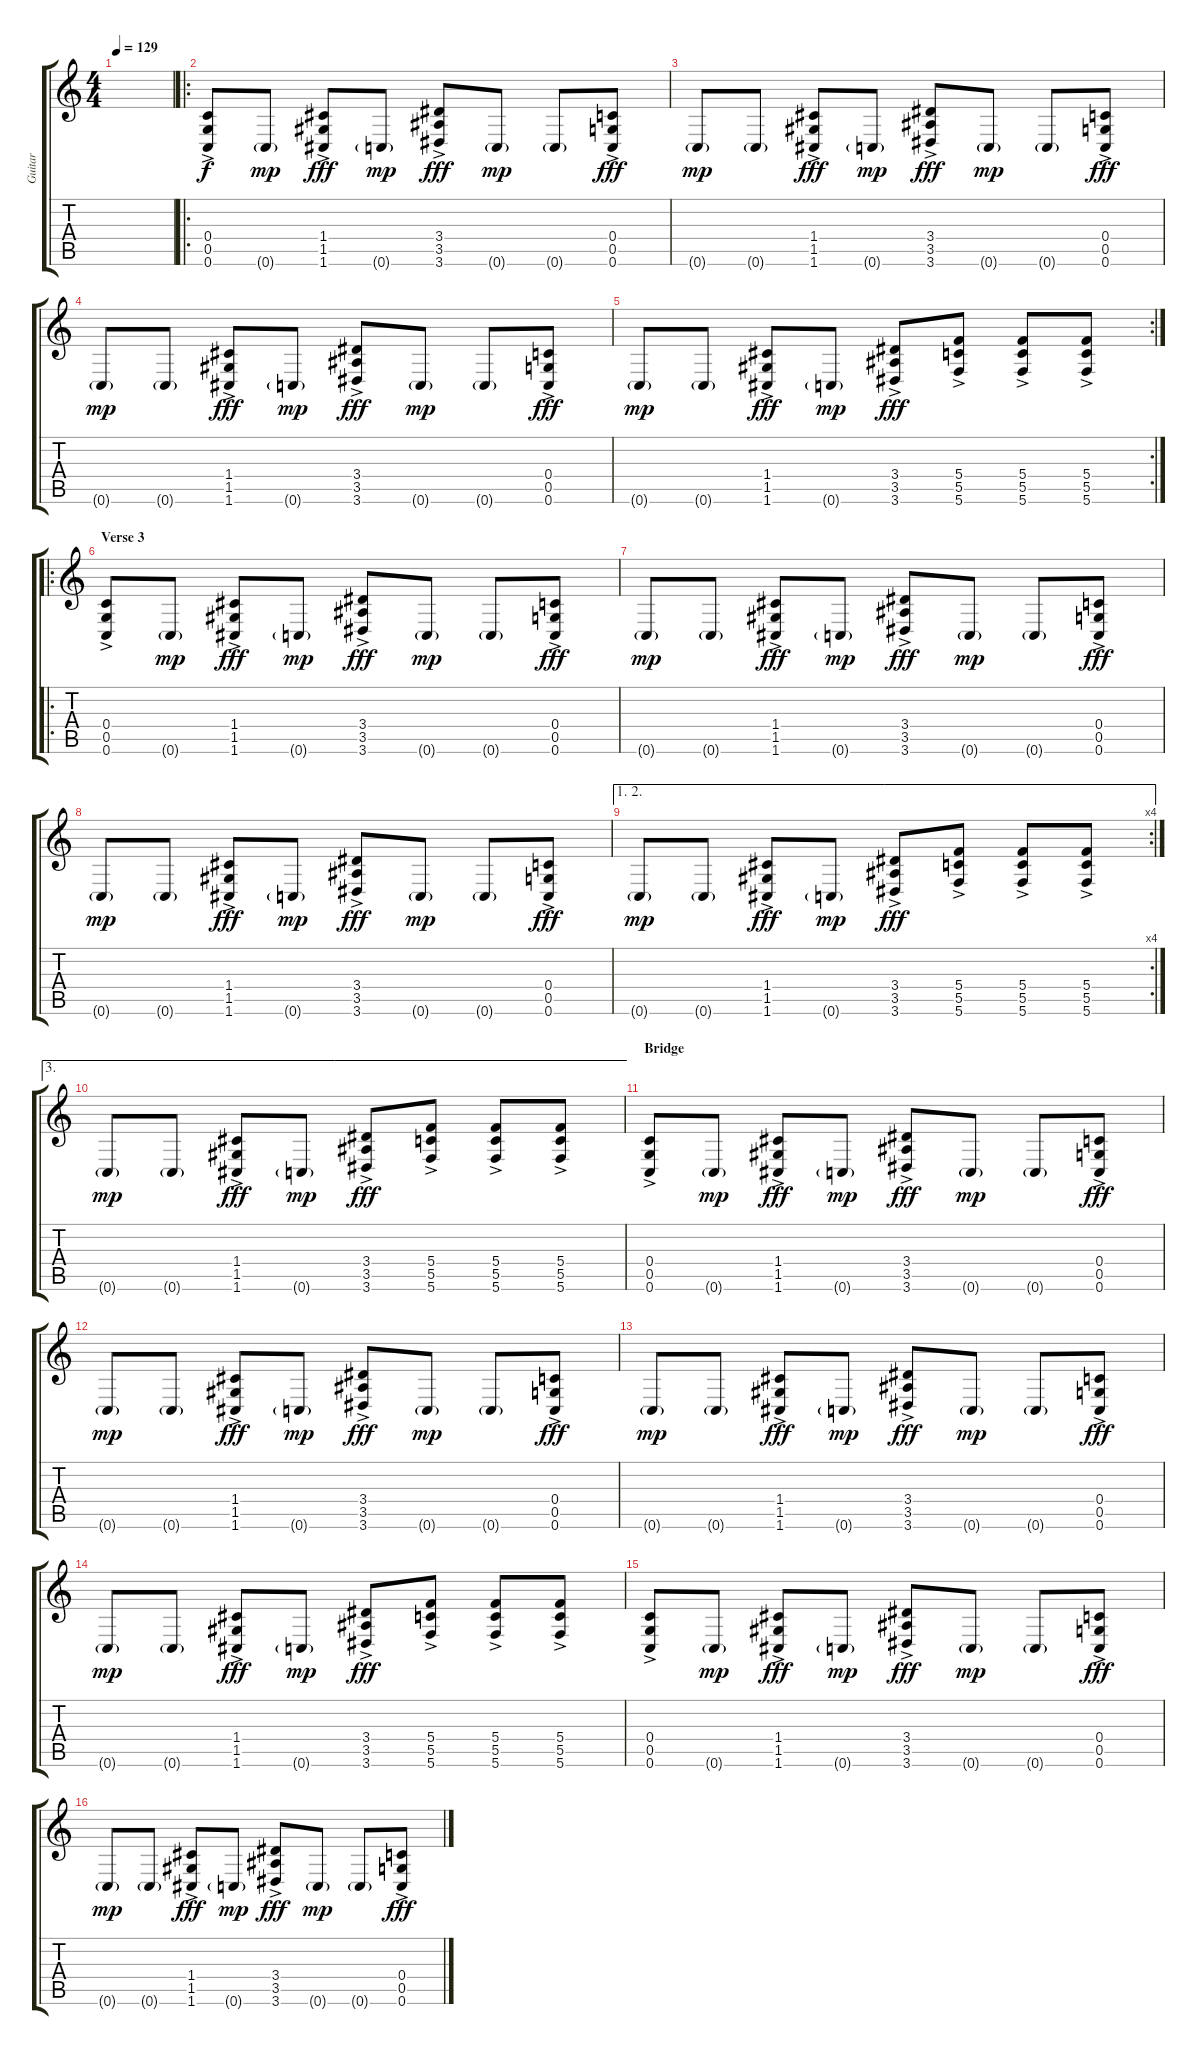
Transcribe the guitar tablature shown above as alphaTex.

\track ("Guitar" "Guitar") {instrument acousticguitarsteel}
\staff {score tabs}
\tuning (D4 A3 F3 C3 G2 C2) {hide}
\ts (4 4)
\tempo 129
\clef g2
\ks c
|
\ro
(0.4{ac} 0.5 0.6).8 0.6{g}.8{dy mp} (1.4{ac} 1.5 1.6).8{dy fff} 0.6{g}.8{dy mp} (3.4{ac} 3.5 3.6).8{dy fff} 0.6{g}.8{dy mp} 0.6{g}.8 (0.4{ac} 0.5 0.6).8{dy fff} |
0.6{g}.8{dy mp} 0.6{g}.8 (1.4{ac} 1.5 1.6).8{dy fff} 0.6{g}.8{dy mp} (3.4{ac} 3.5 3.6).8{dy fff} 0.6{g}.8{dy mp} 0.6{g}.8 (0.4{ac} 0.5 0.6).8{dy fff} |
0.6{g}.8{dy mp} 0.6{g}.8 (1.4{ac} 1.5 1.6).8{dy fff} 0.6{g}.8{dy mp} (3.4{ac} 3.5 3.6).8{dy fff} 0.6{g}.8{dy mp} 0.6{g}.8 (0.4{ac} 0.5 0.6).8{dy fff} |
\rc 2
0.6{g}.8{dy mp} 0.6{g}.8 (1.4{ac} 1.5 1.6).8{dy fff} 0.6{g}.8{dy mp} (3.4{ac} 3.5 3.6).8{dy fff} (5.4{ac} 5.5 5.6).8 (5.4{ac} 5.5 5.6).8 (5.4{ac} 5.5 5.6).8 |
\ro
\section ("" "Verse 3")
(0.4{ac} 0.5 0.6).8 0.6{g}.8{dy mp} (1.4{ac} 1.5 1.6).8{dy fff} 0.6{g}.8{dy mp} (3.4{ac} 3.5 3.6).8{dy fff} 0.6{g}.8{dy mp} 0.6{g}.8 (0.4{ac} 0.5 0.6).8{dy fff} |
0.6{g}.8{dy mp} 0.6{g}.8 (1.4{ac} 1.5 1.6).8{dy fff} 0.6{g}.8{dy mp} (3.4{ac} 3.5 3.6).8{dy fff} 0.6{g}.8{dy mp} 0.6{g}.8 (0.4{ac} 0.5 0.6).8{dy fff} |
0.6{g}.8{dy mp} 0.6{g}.8 (1.4{ac} 1.5 1.6).8{dy fff} 0.6{g}.8{dy mp} (3.4{ac} 3.5 3.6).8{dy fff} 0.6{g}.8{dy mp} 0.6{g}.8 (0.4{ac} 0.5 0.6).8{dy fff} |
\ae (1 2)
\rc 4
0.6{g}.8{dy mp} 0.6{g}.8 (1.4{ac} 1.5 1.6).8{dy fff} 0.6{g}.8{dy mp} (3.4{ac} 3.5 3.6).8{dy fff} (5.4{ac} 5.5 5.6).8 (5.4{ac} 5.5 5.6).8 (5.4{ac} 5.5 5.6).8 |
\ae 3
0.6{g}.8{dy mp} 0.6{g}.8 (1.4{ac} 1.5 1.6).8{dy fff} 0.6{g}.8{dy mp} (3.4{ac} 3.5 3.6).8{dy fff} (5.4{ac} 5.5 5.6).8 (5.4{ac} 5.5 5.6).8 (5.4{ac} 5.5 5.6).8 |
\section ("" "Bridge")
(0.4{ac} 0.5 0.6).8{volume 10} 0.6{g}.8{dy mp} (1.4{ac} 1.5 1.6).8{dy fff} 0.6{g}.8{dy mp} (3.4{ac} 3.5 3.6).8{dy fff} 0.6{g}.8{dy mp} 0.6{g}.8 (0.4{ac} 0.5 0.6).8{dy fff} |
0.6{g}.8{dy mp} 0.6{g}.8 (1.4{ac} 1.5 1.6).8{dy fff} 0.6{g}.8{dy mp} (3.4{ac} 3.5 3.6).8{dy fff} 0.6{g}.8{dy mp} 0.6{g}.8 (0.4{ac} 0.5 0.6).8{dy fff} |
0.6{g}.8{dy mp} 0.6{g}.8 (1.4{ac} 1.5 1.6).8{dy fff} 0.6{g}.8{dy mp} (3.4{ac} 3.5 3.6).8{dy fff} 0.6{g}.8{dy mp} 0.6{g}.8 (0.4{ac} 0.5 0.6).8{dy fff} |
0.6{g}.8{dy mp} 0.6{g}.8 (1.4{ac} 1.5 1.6).8{dy fff} 0.6{g}.8{dy mp} (3.4{ac} 3.5 3.6).8{dy fff} (5.4 5.5{ac} 5.6).8 (5.4 5.5{ac} 5.6).8 (5.4 5.5{ac} 5.6).8 |
(0.4{ac} 0.5 0.6).8{volume 10} 0.6{g}.8{dy mp} (1.4{ac} 1.5 1.6).8{dy fff} 0.6{g}.8{dy mp} (3.4{ac} 3.5 3.6).8{dy fff} 0.6{g}.8{dy mp} 0.6{g}.8 (0.4{ac} 0.5 0.6).8{dy fff} |
0.6{g}.8{dy mp} 0.6{g}.8 (1.4{ac} 1.5 1.6).8{dy fff} 0.6{g}.8{dy mp} (3.4{ac} 3.5 3.6).8{dy fff} 0.6{g}.8{dy mp} 0.6{g}.8 (0.4{ac} 0.5 0.6).8{dy fff}
